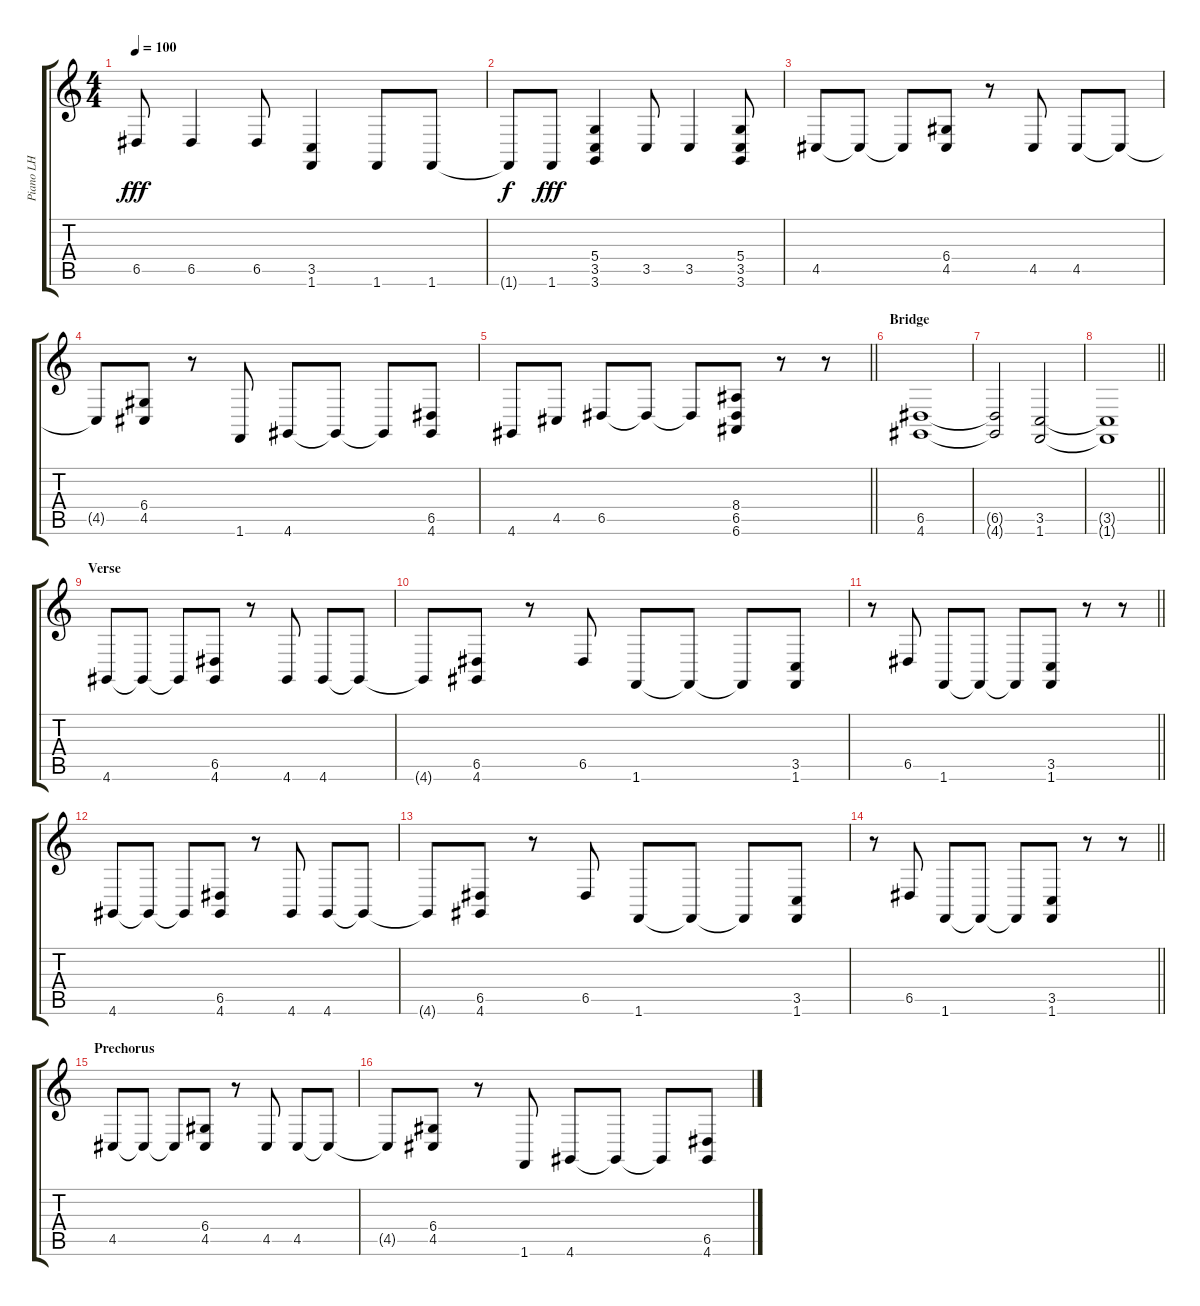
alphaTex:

\track ("Piano LH" "Piano LH") {instrument acousticgrandpiano}
\staff {score tabs}
\tuning (E4 B3 G3 D3 A2 E2) {hide}
\ts (4 4)
\tempo 100
\clef g2
\ks c
6.5.8{dy fff} 6.5.4 6.5.8 (3.5 1.6).4 1.6.8 1.6.8 |
1.6{t}.8{dy f} 1.6.8{dy fff} (5.4 3.5 3.6).4 3.5.8 3.5.4 (5.4 3.5 3.6).8 |
4.5.8 4.5{t}.8 4.5{t}.8 (6.4 4.5).8 r.8 4.5.8 4.5.8 4.5{t}.8 |
4.5{t}.8 (6.4 4.5).8 r.8 1.6.8 4.6.8 4.6{t}.8 4.6{t}.8 (6.5 4.6).8 |
\barLineRight lightlight
4.6.8 4.5.8 6.5.8 6.5{t}.8 6.5{t}.8 (8.4 6.5 6.6).8 r.8 r.8 |
\section ("" "Bridge")
(6.5 4.6).1{volume 13} |
(6.5{t} 4.6{t}).2 (3.5 1.6).2 |
\barLineRight lightlight
(3.5{t} 1.6{t}).1 |
\section ("" "Verse")
4.6.8 4.6{t}.8 4.6{t}.8 (6.5 4.6).8 r.8 4.6.8 4.6.8 4.6{t}.8 |
4.6{t}.8 (6.5 4.6).8 r.8 6.5.8 1.6.8 1.6{t}.8 1.6{t}.8 (3.5 1.6).8 |
\barLineRight lightlight
r.8 6.5.8 1.6.8 1.6{t}.8 1.6{t}.8 (3.5 1.6).8 r.8 r.8 |
4.6.8 4.6{t}.8 4.6{t}.8 (6.5 4.6).8 r.8 4.6.8 4.6.8 4.6{t}.8 |
4.6{t}.8 (6.5 4.6).8 r.8 6.5.8 1.6.8 1.6{t}.8 1.6{t}.8 (3.5 1.6).8 |
\barLineRight lightlight
r.8 6.5.8 1.6.8 1.6{t}.8 1.6{t}.8 (3.5 1.6).8 r.8 r.8 |
\section ("" "Prechorus")
4.5.8 4.5{t}.8 4.5{t}.8 (6.4 4.5).8 r.8 4.5.8 4.5.8 4.5{t}.8 |
4.5{t}.8 (6.4 4.5).8 r.8 1.6.8 4.6.8 4.6{t}.8 4.6{t}.8 (6.5 4.6).8
